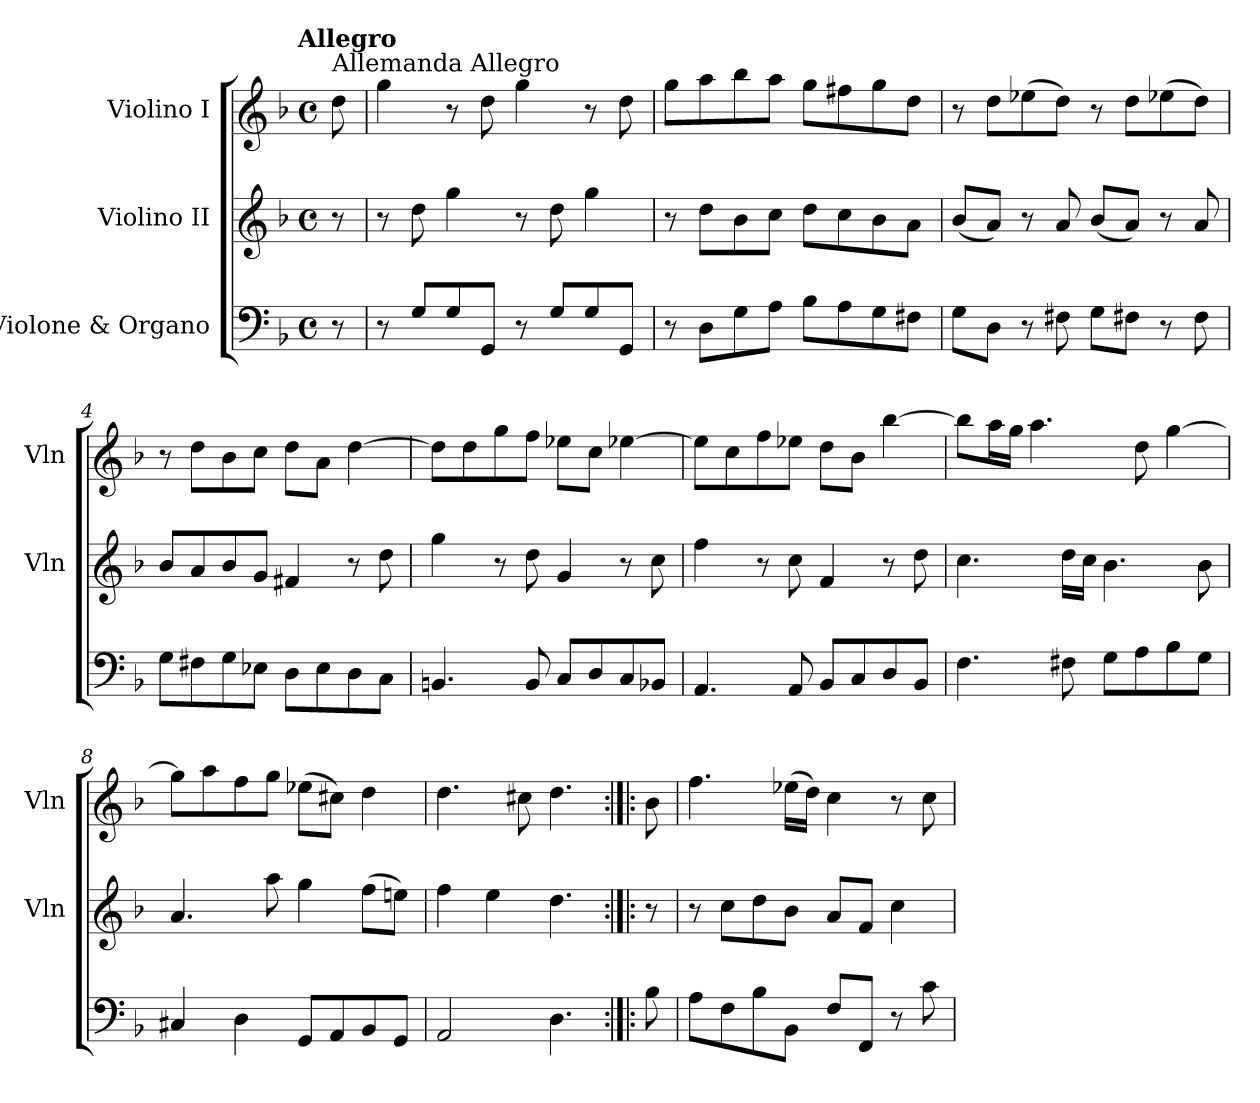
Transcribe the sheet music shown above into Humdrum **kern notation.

**kern	**kern	**kern
*part3	*part2	*part1
*staff3	*staff2	*staff1
*I"Violone & Organo	*I"Violino II	*I"Violino I
*	*I'Vln	*I'Vln
*clefF4	*clefG2	*clefG2
*k[b-]	*k[b-]	*k[b-]
!!LO:TX:omd:t=Allegro
*M4/4	*M4/4	*M4/4
*met(c)	*met(c)	*met(c)
*MM132	*MM132	*MM132
=	=	=
!	!	!LO:TX:a:t=Allemanda Allegro
8r	8r	8dd
=1	=1	=1
8r	8r	4gg
8GL	8dd	.
8G	4gg	8r
8GGJ	.	8dd
8r	8r	4gg
8GL	8dd	.
8G	4gg	8r
8GGJ	.	8dd
=2	=2	=2
8r	8r	8ggL
8DL	8ddL	8aa
8G	8b-	8bb-
8AJ	8ccJ	8aaJ
8B-L	8ddL	8ggL
8A	8cc	8ff#X
8G	8b-	8gg
8F#XJ	8aJ	8ddJ
=3	=3	=3
8GL	(8b-L	8r
8DJ	8aJ)	8ddL
8r	8r	(8ee-X
8F#X	8a	8ddJ)
8GL	(8b-L	8r
8F#XJ	8aJ)	8ddL
8r	8r	(8ee-X
8F#	8a	8ddJ)
=4	=4	=4
8GL	8b-L	8r
8F#X	8a	8ddL
8G	8b-	8b-
8E-XJ	8gJ	8ccJ
8DL	4f#X	8ddL
8E-	.	8aJ
8D	8r	[4dd
8CJ	8dd	.
=5	=5	=5
4.BBn	4gg	8ddL]
.	.	8dd
.	8r	8gg
8BB	8dd	8ffJ
8CL	4g	8ee-XL
8D	.	8ccJ
8C	8r	[4ee-X
8BB-XJ	8cc	.
=6	=6	=6
4.AA	4ff	8ee-L]
.	.	8cc
.	8r	8ff
8AA	8cc	8ee-XJ
8BB-L	4f	8ddL
8C	.	8b-J
8D	8r	[4bb-
8BB-J	8dd	.
=7	=7	=7
4.F	4.cc	8bb-L]
.	.	16aaL
.	.	16ggJJ
.	.	4.aa
8F#X	16ddLL	.
.	16ccJJ	.
8GL	4.b-	.
8A	.	8dd
8B-	.	[4gg
8GJ	8b-	.
=8	=8	=8
4C#X	4.a	8ggL]
.	.	8aa
4D	.	8ff
.	8aa	8ggJ
8GGL	4gg	(8ee-XL
8AA	.	8cc#XJ)
8BB-	(8ffL	4dd
8GGJ	8eenJ)	.
=9	=9	=9
2AA	4ff	4.dd
.	4ee	.
.	.	8cc#X
4.D	4.dd	4.dd
=:|!|:	=:|!|:	=:|!|:
8B-	8r	8b-
=10	=10	=10
8AL	8r	4.ff
8F	8ccL	.
8B-	8dd	.
8BB-J	8b-J	(16ee-XLL
.	.	16ddJJ)
8FL	8aL	4cc
8FFJ	8fJ	.
8r	4cc	8r
8c	.	8cc
=	=	=
*-	*-	*-
